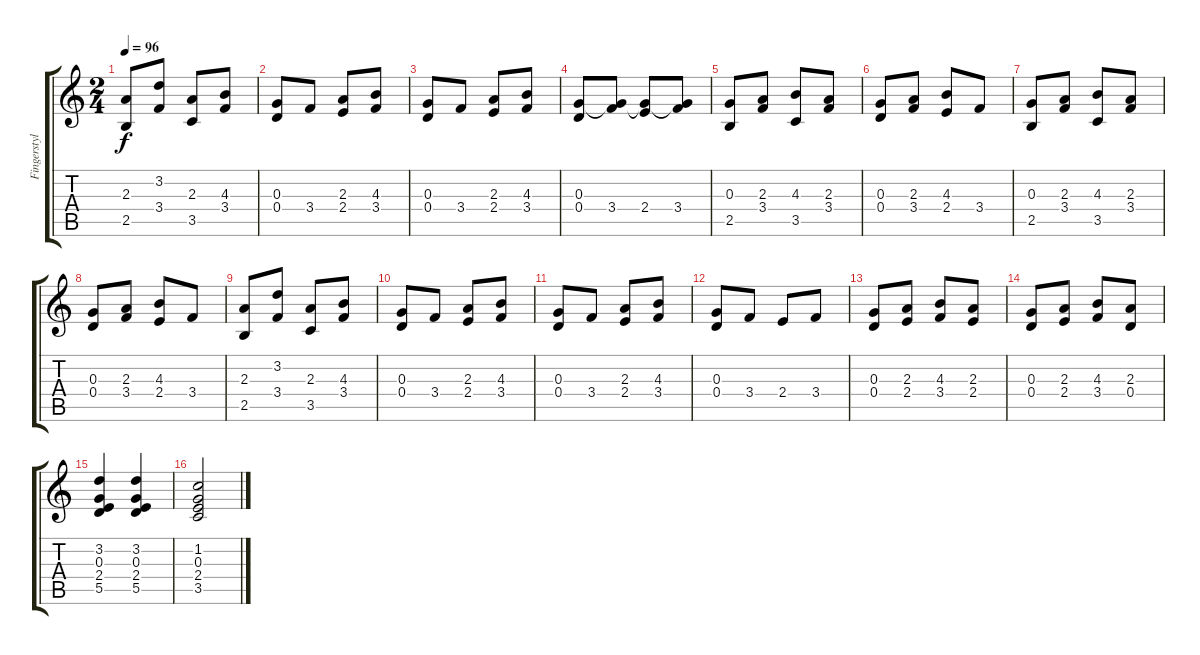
\track ("Fingerstyle guitar" "Fingerstyl") {instrument acousticguitarnylon}
\staff {score tabs}
\tuning (E4 B3 G3 D3 A2 E2) {hide}
\ts (2 4)
\tempo 96
\clef g2
\ks c
(2.3 2.5).8{dy f} (3.2 3.4).8 (2.3 3.5).8 (4.3 3.4).8 |
(0.3 0.4).8 3.4.8 (2.3 2.4).8 (4.3 3.4).8 |
(0.3 0.4).8 3.4.8 (2.3 2.4).8 (4.3 3.4).8 |
(0.3 0.4).8 (0.3{t} 3.4).8 (0.3{t} 2.4).8 (0.3{t} 3.4).8 |
(0.3 2.5).8 (2.3 3.4).8 (4.3 3.5).8 (2.3 3.4).8 |
(0.3 0.4).8 (2.3 3.4).8 (4.3 2.4).8 3.4.8 |
(0.3 2.5).8 (2.3 3.4).8 (4.3 3.5).8 (2.3 3.4).8 |
(0.3 0.4).8 (2.3 3.4).8 (4.3 2.4).8 3.4.8 |
(2.3 2.5).8 (3.2 3.4).8 (2.3 3.5).8 (4.3 3.4).8 |
(0.3 0.4).8 3.4.8 (2.3 2.4).8 (4.3 3.4).8 |
(0.3 0.4).8 3.4.8 (2.3 2.4).8 (4.3 3.4).8 |
(0.3 0.4).8 3.4.8 2.4.8 3.4.8 |
(0.3 0.4).8 (2.3 2.4).8 (4.3 3.4).8 (2.3 2.4).8 |
(0.3 0.4).8 (2.3 2.4).8 (4.3 3.4).8 (2.3 0.4).8 |
(3.2 0.3 2.4 5.5).4 (3.2 0.3 2.4 5.5).4 |
(1.2 0.3 2.4 3.5).2
